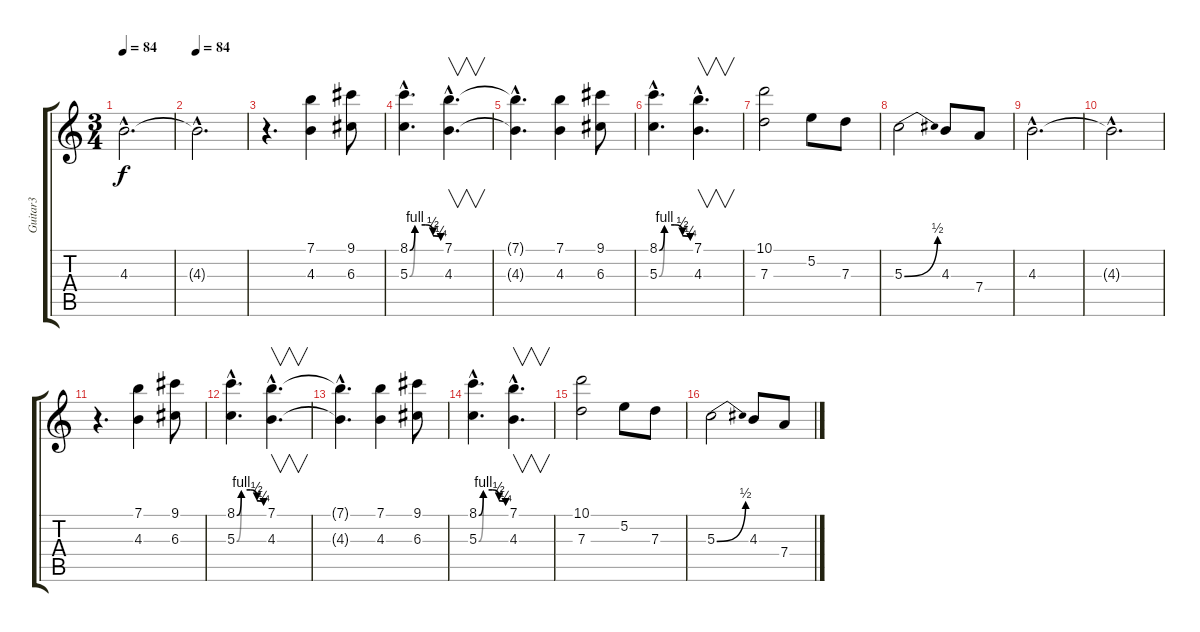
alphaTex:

\track ("Guitar3" "Guitar3") {instrument distortionguitar}
\staff {score tabs}
\tuning (E4 B3 G3 D3 A2 E2) {hide}
\ts (3 4)
\tempo 84
\clef g2
\ks c
4.3{hac}.2{d dy f} |
\tempo 84
4.3{hac t}.2{d} |
r.4{d volume 9} (7.1 4.3).4 (9.1 6.3).8 |
(8.1{be (custom 0 0 10 4 30 4 45 2 60 1) hac} 5.3{be (custom 0 0 10 4 30 4 45 2 60 1) hac}).4{d} (7.1{hac} 4.3{hac}).4{v d} |
(7.1{hac t} 4.3{hac t}).4{d} (7.1 4.3).4 (9.1 6.3).8 |
(8.1{be (custom 0 0 10 4 30 4 45 2 60 1) hac} 5.3{be (custom 0 0 10 4 30 4 45 2 60 1) hac}).4{d} (7.1{hac} 4.3{hac}).4{v d} |
(10.1 7.3).2 5.2.8 7.3.8 |
5.3{be (bend 0 0 60 2)}.2 4.3.8 7.4.8 |
4.3{hac}.2{d} |
4.3{hac t}.2{d} |
r.4{d} (7.1 4.3).4 (9.1 6.3).8 |
(8.1{be (custom 0 0 10 4 30 4 45 2 60 1) hac} 5.3{be (custom 0 0 10 4 30 4 45 2 60 1) hac}).4{d} (7.1{hac} 4.3{hac}).4{v d} |
(7.1{hac t} 4.3{hac t}).4{d} (7.1 4.3).4 (9.1 6.3).8 |
(8.1{be (custom 0 0 10 4 30 4 45 2 60 1) hac} 5.3{be (custom 0 0 10 4 30 4 45 2 60 1) hac}).4{d} (7.1{hac} 4.3{hac}).4{v d} |
(10.1 7.3).2 5.2.8 7.3.8 |
5.3{be (bend 0 0 60 2)}.2 4.3.8 7.4.8
